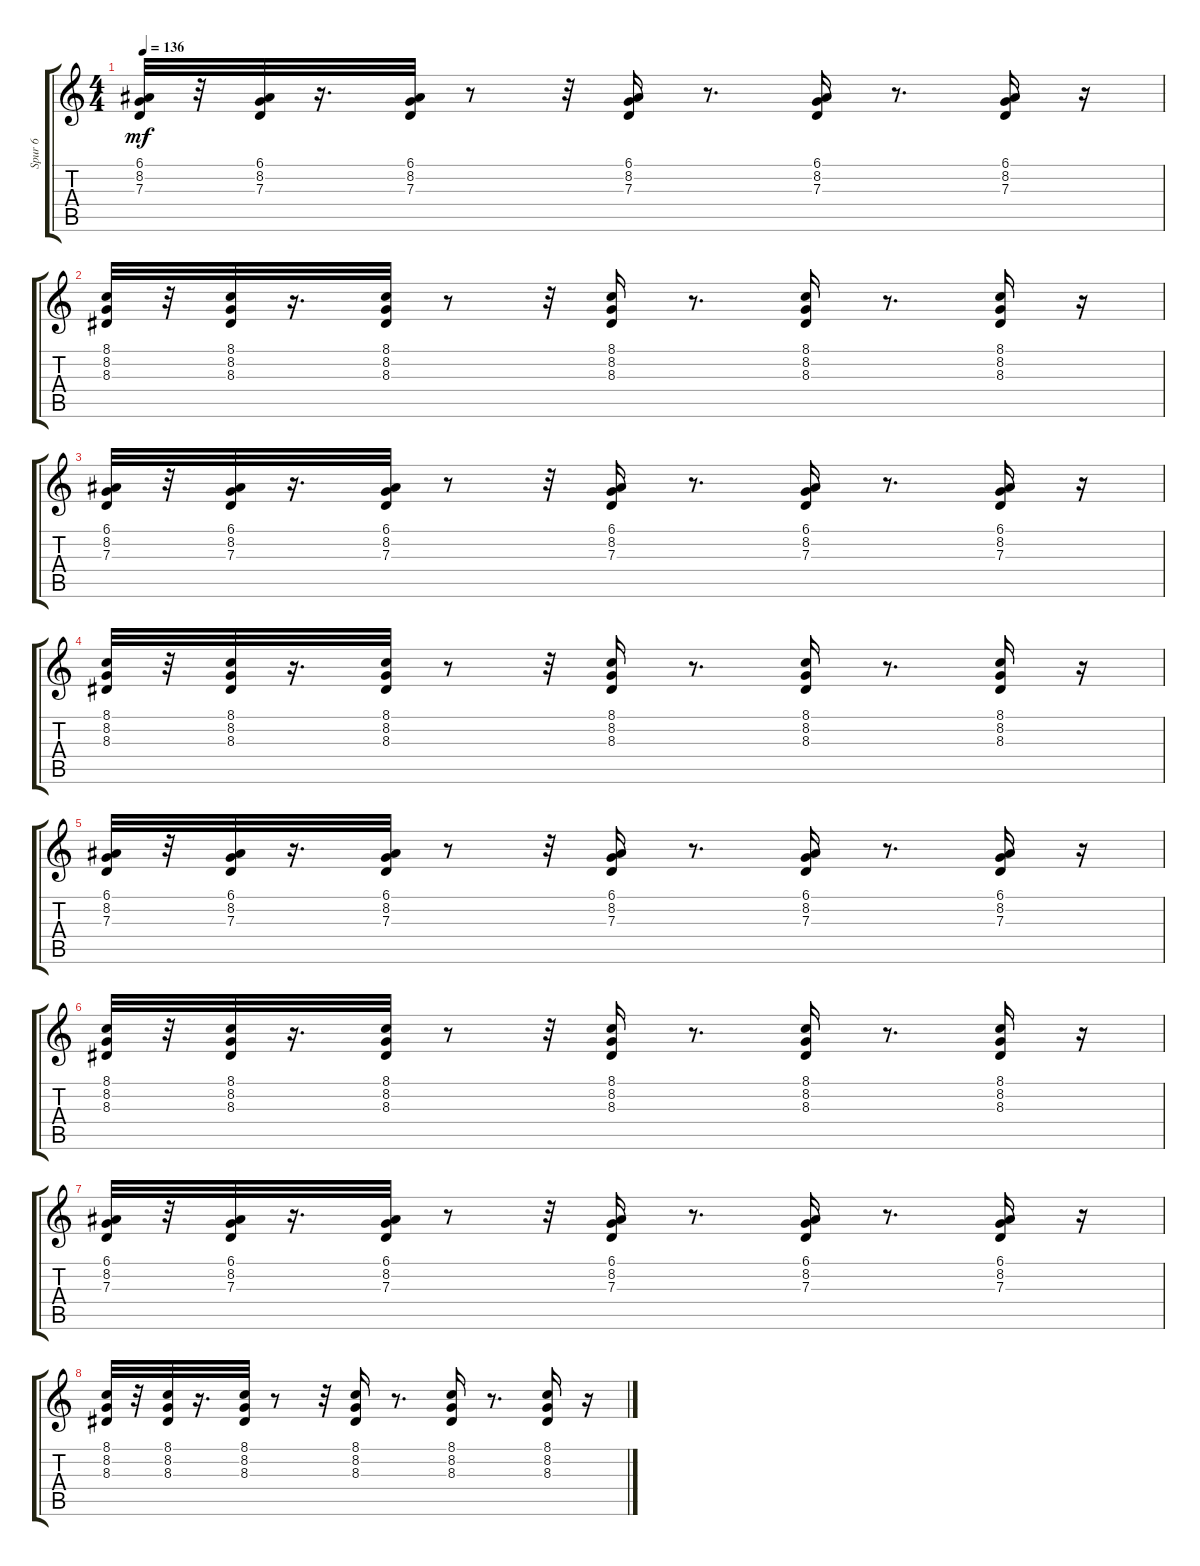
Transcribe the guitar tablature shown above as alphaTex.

\track ("Spur 6" "Spur 6") {instrument shamisen}
\staff {score tabs}
\tuning (E4 B3 G3 D3 A2 E2) {hide}
\ts (4 4)
\tempo 136
\clef g2
\ks c
(6.1 8.2 7.3).32{dy mf} r.32 (6.1 8.2 7.3).32 r.16{d} (6.1 8.2 7.3).32 r.8 r.32 (6.1 8.2 7.3).16 r.8{d} (6.1 8.2 7.3).16 r.8{d} (6.1 8.2 7.3).16 r.16 |
(8.1 8.2 8.3).32 r.32 (8.1 8.2 8.3).32 r.16{d} (8.1 8.2 8.3).32 r.8 r.32 (8.1 8.2 8.3).16 r.8{d} (8.1 8.2 8.3).16 r.8{d} (8.1 8.2 8.3).16 r.16 |
(6.1 8.2 7.3).32 r.32 (6.1 8.2 7.3).32 r.16{d} (6.1 8.2 7.3).32 r.8 r.32 (6.1 8.2 7.3).16 r.8{d} (6.1 8.2 7.3).16 r.8{d} (6.1 8.2 7.3).16 r.16 |
(8.1 8.2 8.3).32 r.32 (8.1 8.2 8.3).32 r.16{d} (8.1 8.2 8.3).32 r.8 r.32 (8.1 8.2 8.3).16 r.8{d} (8.1 8.2 8.3).16 r.8{d} (8.1 8.2 8.3).16 r.16 |
(6.1 8.2 7.3).32 r.32 (6.1 8.2 7.3).32 r.16{d} (6.1 8.2 7.3).32 r.8 r.32 (6.1 8.2 7.3).16 r.8{d} (6.1 8.2 7.3).16 r.8{d} (6.1 8.2 7.3).16 r.16 |
(8.1 8.2 8.3).32 r.32 (8.1 8.2 8.3).32 r.16{d} (8.1 8.2 8.3).32 r.8 r.32 (8.1 8.2 8.3).16 r.8{d} (8.1 8.2 8.3).16 r.8{d} (8.1 8.2 8.3).16 r.16 |
(6.1 8.2 7.3).32 r.32 (6.1 8.2 7.3).32 r.16{d} (6.1 8.2 7.3).32 r.8 r.32 (6.1 8.2 7.3).16 r.8{d} (6.1 8.2 7.3).16 r.8{d} (6.1 8.2 7.3).16 r.16 |
(8.1 8.2 8.3).32 r.32 (8.1 8.2 8.3).32 r.16{d} (8.1 8.2 8.3).32 r.8 r.32 (8.1 8.2 8.3).16 r.8{d} (8.1 8.2 8.3).16 r.8{d} (8.1 8.2 8.3).16 r.16
